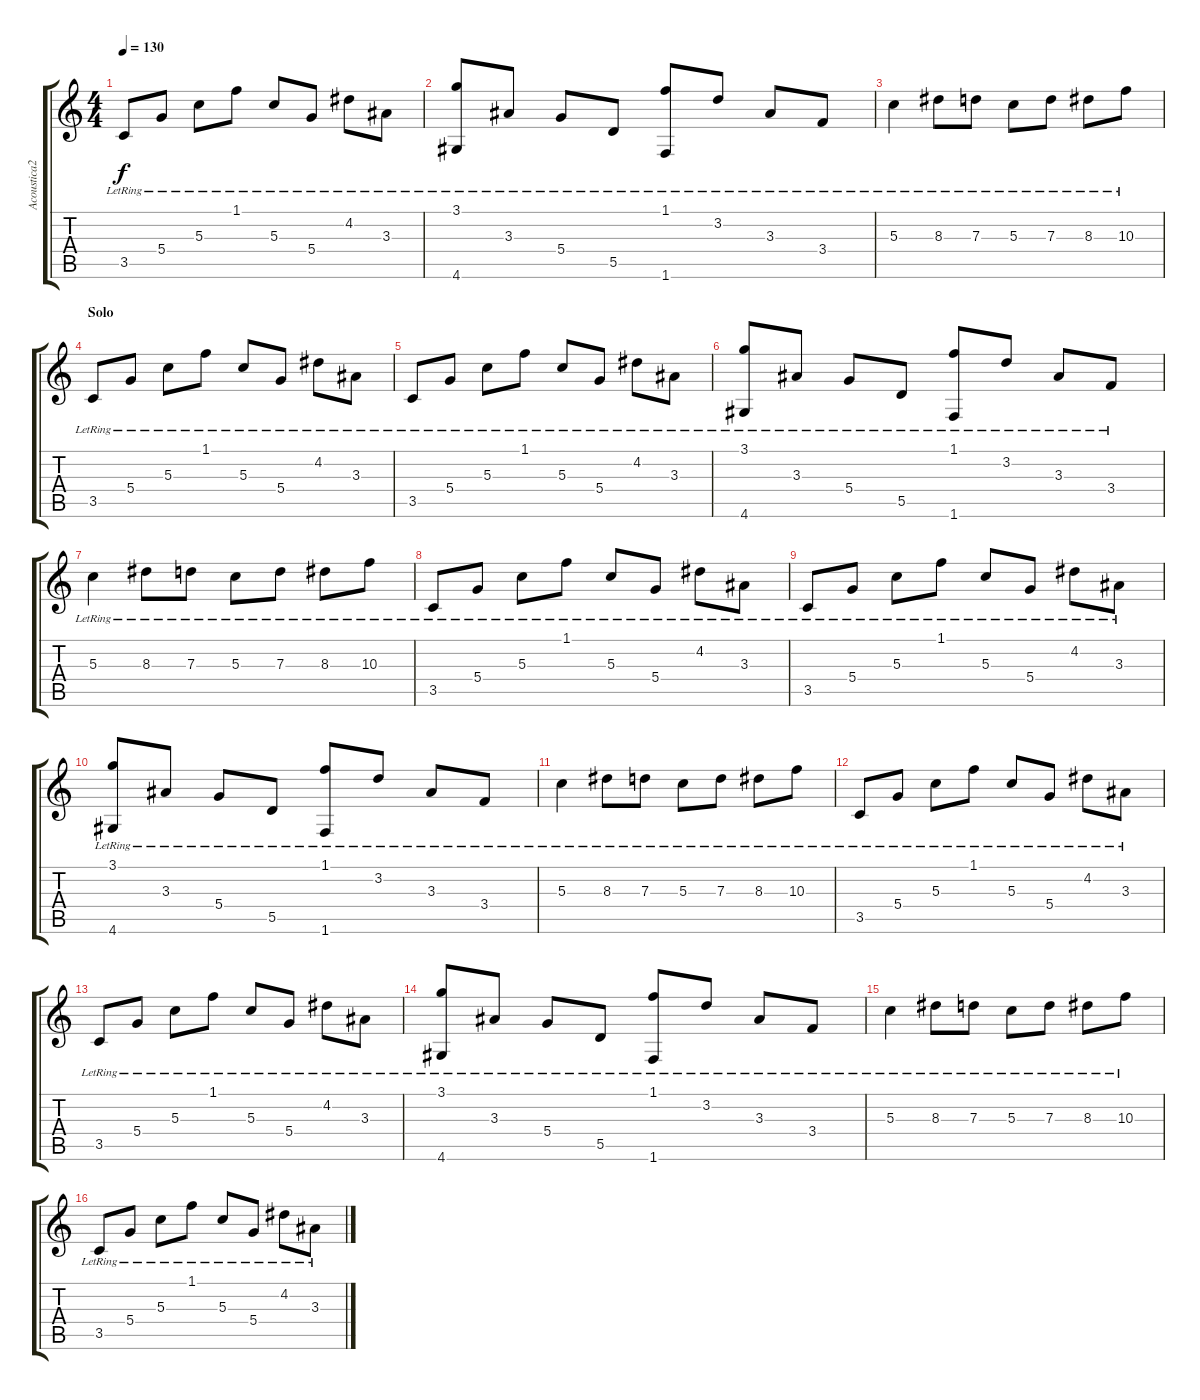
\track ("Acoustica2" "Acoustica2") {instrument acousticguitarnylon}
\staff {score tabs}
\tuning (E4 B3 G3 D3 A2 E2) {hide}
\ts (4 4)
\tempo 130
\clef g2
\ks c
3.5{lr}.8{dy f} 5.4{lr}.8 5.3{lr}.8 1.1{lr}.8 5.3{lr}.8 5.4{lr}.8 4.2{lr}.8 3.3{lr}.8 |
(3.1{lr} 4.6{lr}).8 3.3{lr}.8 5.4{lr}.8 5.5{lr}.8 (1.1{lr} 1.6{lr}).8 3.2{lr}.8 3.3{lr}.8 3.4{lr}.8 |
5.3{lr}.4 8.3{lr}.8 7.3{lr}.8 5.3{lr}.8 7.3{lr}.8 8.3{lr}.8 10.3{lr}.8 |
\section ("" "Solo")
3.5{lr}.8 5.4{lr}.8 5.3{lr}.8 1.1{lr}.8 5.3{lr}.8 5.4{lr}.8 4.2{lr}.8 3.3{lr}.8 |
3.5{lr}.8 5.4{lr}.8 5.3{lr}.8 1.1{lr}.8 5.3{lr}.8 5.4{lr}.8 4.2{lr}.8 3.3{lr}.8 |
(3.1{lr} 4.6{lr}).8 3.3{lr}.8 5.4{lr}.8 5.5{lr}.8 (1.1{lr} 1.6{lr}).8 3.2{lr}.8 3.3{lr}.8 3.4{lr}.8 |
5.3{lr}.4 8.3{lr}.8 7.3{lr}.8 5.3{lr}.8 7.3{lr}.8 8.3{lr}.8 10.3{lr}.8 |
3.5{lr}.8 5.4{lr}.8 5.3{lr}.8 1.1{lr}.8 5.3{lr}.8 5.4{lr}.8 4.2{lr}.8 3.3{lr}.8 |
3.5{lr}.8 5.4{lr}.8 5.3{lr}.8 1.1{lr}.8 5.3{lr}.8 5.4{lr}.8 4.2{lr}.8 3.3{lr}.8 |
(3.1{lr} 4.6{lr}).8 3.3{lr}.8 5.4{lr}.8 5.5{lr}.8 (1.1{lr} 1.6{lr}).8 3.2{lr}.8 3.3{lr}.8 3.4{lr}.8 |
5.3{lr}.4 8.3{lr}.8 7.3{lr}.8 5.3{lr}.8 7.3{lr}.8 8.3{lr}.8 10.3{lr}.8 |
3.5{lr}.8 5.4{lr}.8 5.3{lr}.8 1.1{lr}.8 5.3{lr}.8 5.4{lr}.8 4.2{lr}.8 3.3{lr}.8 |
3.5{lr}.8 5.4{lr}.8 5.3{lr}.8 1.1{lr}.8 5.3{lr}.8 5.4{lr}.8 4.2{lr}.8 3.3{lr}.8 |
(3.1{lr} 4.6{lr}).8 3.3{lr}.8 5.4{lr}.8 5.5{lr}.8 (1.1{lr} 1.6{lr}).8 3.2{lr}.8 3.3{lr}.8 3.4{lr}.8 |
5.3{lr}.4 8.3{lr}.8 7.3{lr}.8 5.3{lr}.8 7.3{lr}.8 8.3{lr}.8 10.3{lr}.8 |
3.5{lr}.8 5.4{lr}.8 5.3{lr}.8 1.1{lr}.8 5.3{lr}.8 5.4{lr}.8 4.2{lr}.8 3.3{lr}.8
